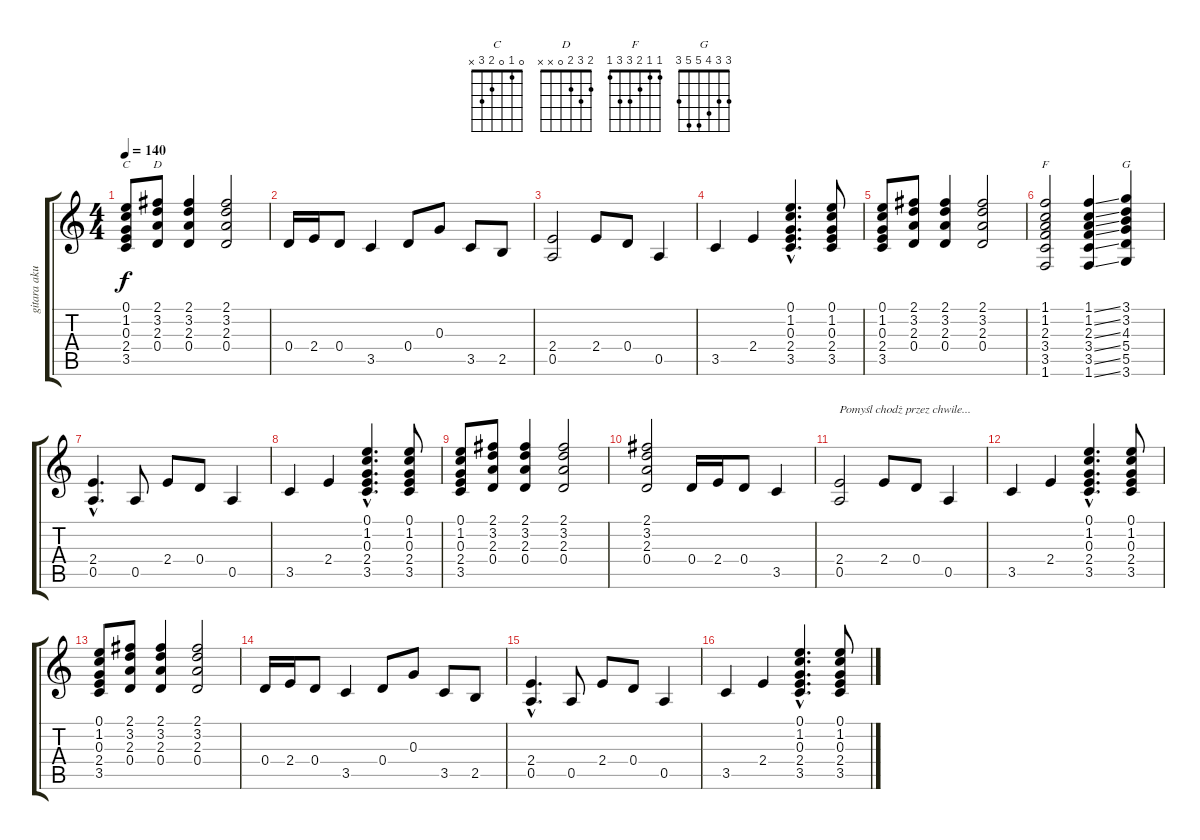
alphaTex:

\track ("gitara akustyczna" "gitara aku") {instrument acousticguitarsteel}
\staff {score tabs}
\tuning (E4 B3 G3 D3 A2 E2) {hide}
\chord ("C" 0 1 0 2 3 x)
\chord ("D" 2 3 2 0 x x)
\chord ("F" 1 1 2 3 3 1)
\chord ("G" 3 3 4 5 5 3)
\ts (4 4)
\tempo 140
\clef g2
\ks c
(0.1 1.2 0.3 2.4 3.5).8{ch "C" dy f} (2.1 3.2 2.3 0.4).8{ch "D"} (2.1 3.2 2.3 0.4).4 (2.1 3.2 2.3 0.4).2 |
0.4.16 2.4.16 0.4.8 3.5.4 0.4.8 0.3.8 3.5.8 2.5.8 |
(2.4 0.5).2 2.4.8 0.4.8 0.5.4 |
3.5.4 2.4.4 (0.1{hac} 1.2{hac} 0.3{hac} 2.4{hac} 3.5{hac}).4{d} (0.1 1.2 0.3 2.4 3.5).8 |
(0.1 1.2 0.3 2.4 3.5).8 (2.1 3.2 2.3 0.4).8 (2.1 3.2 2.3 0.4).4 (2.1 3.2 2.3 0.4).2 |
(1.1 1.2 2.3 3.4 3.5 1.6).2{ch "F"} (1.1{ss} 1.2{ss} 2.3{ss} 3.4{ss} 3.5{ss} 1.6{ss}).4 (3.1 3.2 4.3 5.4 5.5 3.6).4{ch "G"} |
(2.4{hac} 0.5{hac}).4{d} 0.5.8 2.4.8 0.4.8 0.5.4 |
3.5.4 2.4.4 (0.1{hac} 1.2{hac} 0.3{hac} 2.4{hac} 3.5{hac}).4{d} (0.1 1.2 0.3 2.4 3.5).8 |
(0.1 1.2 0.3 2.4 3.5).8 (2.1 3.2 2.3 0.4).8 (2.1 3.2 2.3 0.4).4 (2.1 3.2 2.3 0.4).2 |
(2.1 3.2 2.3 0.4).2 0.4.16 2.4.16 0.4.8 3.5.4 |
(2.4 0.5).2{txt "Pomyśl chodż przez chwile..."} 2.4.8 0.4.8 0.5.4 |
3.5.4 2.4.4 (0.1{hac} 1.2{hac} 0.3{hac} 2.4{hac} 3.5{hac}).4{d} (0.1 1.2 0.3 2.4 3.5).8 |
(0.1 1.2 0.3 2.4 3.5).8 (2.1 3.2 2.3 0.4).8 (2.1 3.2 2.3 0.4).4 (2.1 3.2 2.3 0.4).2 |
0.4.16 2.4.16 0.4.8 3.5.4 0.4.8 0.3.8 3.5.8 2.5.8 |
(2.4{hac} 0.5{hac}).4{d} 0.5.8 2.4.8 0.4.8 0.5.4 |
3.5.4 2.4.4 (0.1{hac} 1.2{hac} 0.3{hac} 2.4{hac} 3.5{hac}).4{d} (0.1 1.2 0.3 2.4 3.5).8
